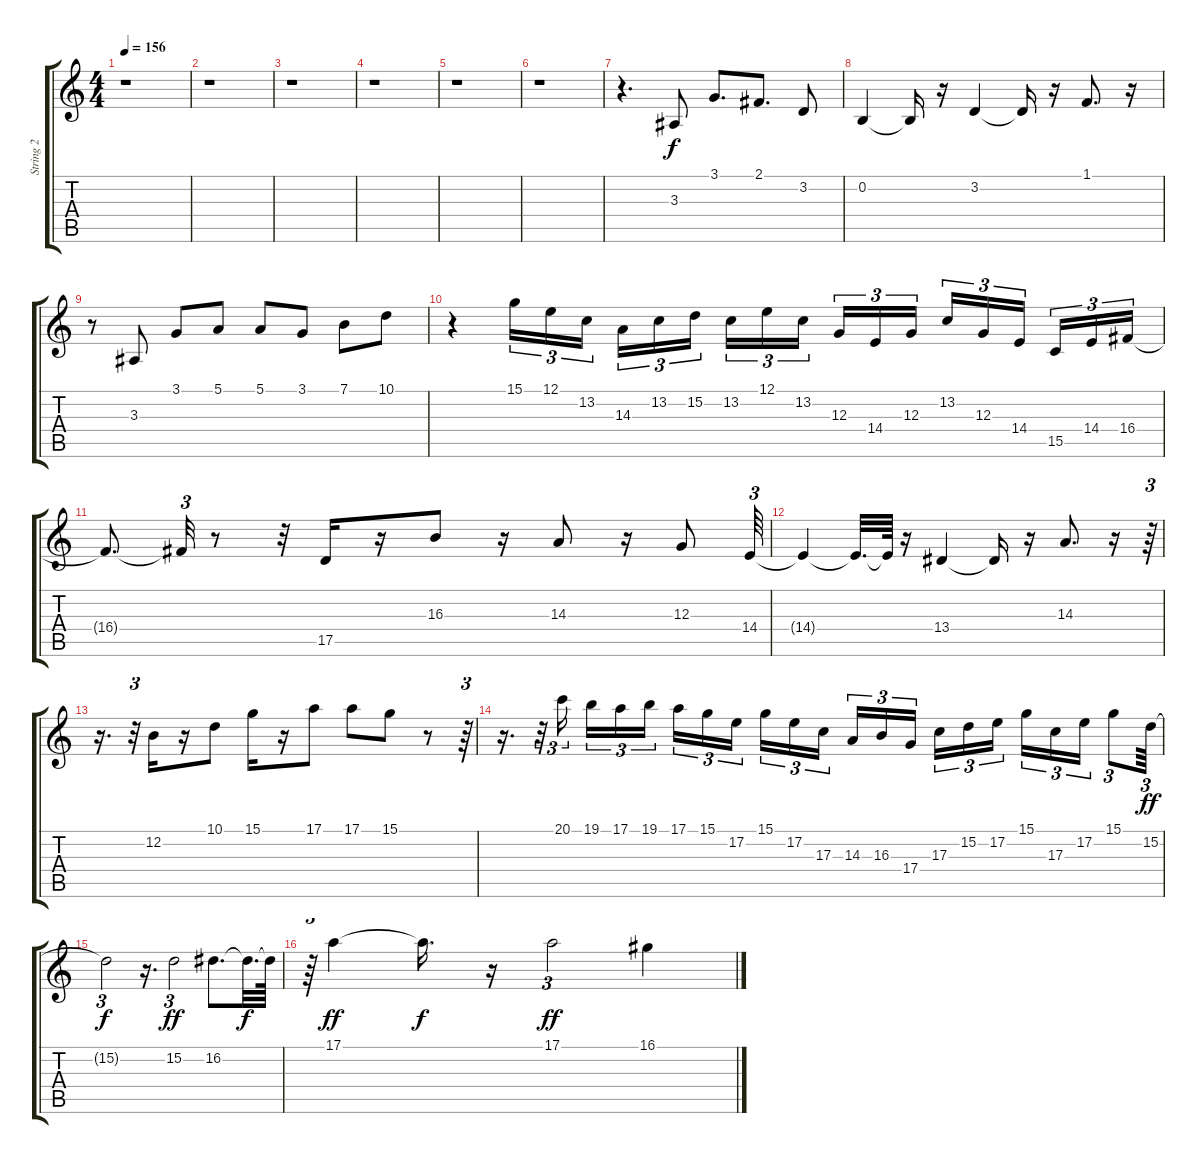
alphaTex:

\track ("String 2" "String 2") {instrument lead5charang}
\staff {score tabs}
\tuning (E4 B3 G3 D3 A2 E2) {hide}
\ts (4 4)
\tempo 156
\clef g2
\ks c
r.1{dy f} |
r.1 |
r.1 |
r.1 |
r.1 |
r.1 |
r.4{d} 3.3.8 3.1.8{d} 2.1.8{d} 3.2.8 |
0.2.4 0.2{t}.16 r.16 3.2.4 3.2{t}.16 r.16 1.1.8{d} r.16 |
r.8 3.3.8 3.1.8 5.1.8 5.1.8 3.1.8 7.1.8 10.1.8 |
r.4 15.1.16{tu (3 2)} 12.1.16{tu (3 2)} 13.2.16{tu (3 2)} 14.3.16{tu (3 2)} 13.2.16{tu (3 2)} 15.2.16{tu (3 2)} 13.2.16{tu (3 2)} 12.1.16{tu (3 2)} 13.2.16{tu (3 2)} 12.3.16{tu (3 2)} 14.4.16{tu (3 2)} 12.3.16{tu (3 2)} 13.2.16{tu (3 2)} 12.3.16{tu (3 2)} 14.4.16{tu (3 2)} 15.5.16{tu (3 2)} 14.4.16{tu (3 2)} 16.4.16{tu (3 2)} |
16.4{t}.8{d} 16.4{t}.32{tu (3 2)} r.8 r.32 17.5.16 r.16 16.3.8 r.16 14.3.8 r.16 12.3.8 14.4.64{tu (3 2)} |
14.4{t}.4 14.4{t}.32{d} 14.4{t}.64 r.16 13.4.4 13.4{t}.16 r.16 14.3.8{d} r.16 r.64{tu (3 2)} |
r.16{d} r.32{tu (3 2)} 12.2.16 r.16 10.1.8 15.1.16 r.16 17.1.8 17.1.8 15.1.8 r.8 r.64{tu (3 2)} |
r.16{d} r.32{tu (3 2)} 20.1.16{tu (3 2)} 19.1.16{tu (3 2)} 17.1.16{tu (3 2)} 19.1.16{tu (3 2)} 17.1.16{tu (3 2)} 15.1.16{tu (3 2)} 17.2.16{tu (3 2)} 15.1.16{tu (3 2)} 17.2.16{tu (3 2)} 17.3.16{tu (3 2)} 14.3.16{tu (3 2)} 16.3.16{tu (3 2)} 17.4.16{tu (3 2)} 17.3.16{tu (3 2)} 15.2.16{tu (3 2)} 17.2.16{tu (3 2)} 15.1.16{tu (3 2)} 17.3.16{tu (3 2)} 17.2.16{tu (3 2)} 15.1.8{tu (3 2)} 15.2.64{tu (3 2) dy ff} |
15.2{t}.2{tu (3 2) dy f} r.16{d} 15.2.2{tu (3 2) dy ff} 16.2.8{d} 16.2{t}.32{d dy f} 16.2{t}.64 |
r.64{tu (3 2)} 17.1.4{dy ff} 17.1{t}.16{d dy f} r.16 17.1.2{tu (3 2) dy ff} 16.1.4
